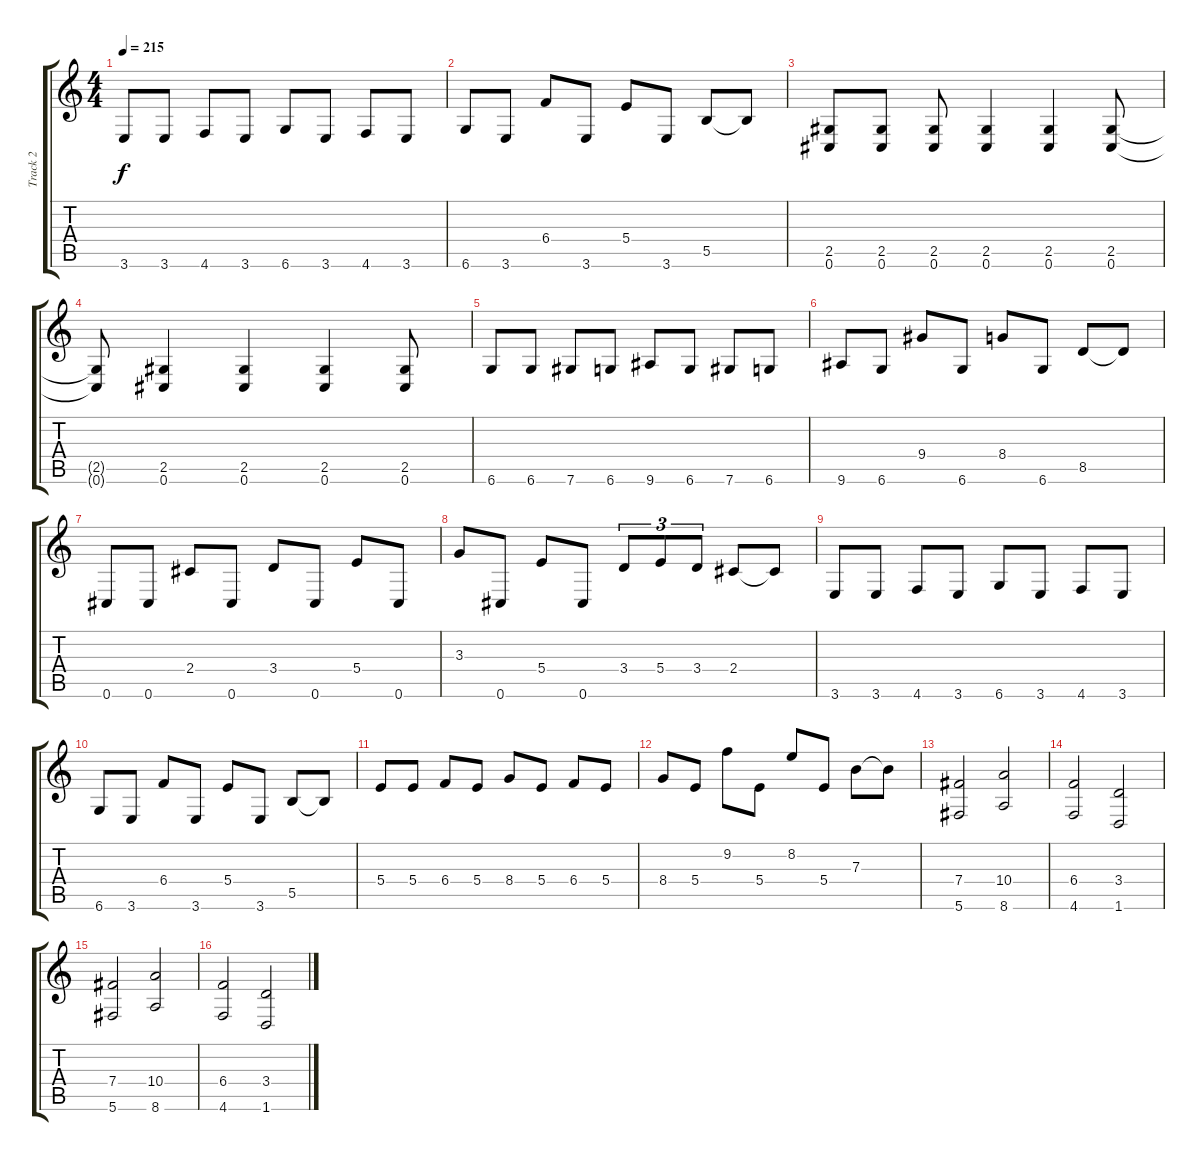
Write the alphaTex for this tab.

\track ("Track 2" "Track 2") {instrument distortionguitar}
\staff {score tabs}
\tuning (Db4 Ab3 E3 B2 Gb2 Db2) {hide}
\ts (4 4)
\tempo 215
\clef g2
\ks c
3.6.8{dy f} 3.6.8 4.6.8 3.6.8 6.6.8 3.6.8 4.6.8 3.6.8 |
6.6.8 3.6.8 6.4.8 3.6.8 5.4.8 3.6.8 5.5.8 5.5{t}.8 |
(2.5 0.6).8 (2.5 0.6).8 (2.5 0.6).8 (2.5 0.6).4 (2.5 0.6).4 (2.5 0.6).8 |
(2.5{t} 0.6{t}).8 (2.5 0.6).4 (2.5 0.6).4 (2.5 0.6).4 (2.5 0.6).8 |
6.6.8 6.6.8 7.6.8 6.6.8 9.6.8 6.6.8 7.6.8 6.6.8 |
9.6.8 6.6.8 9.4.8 6.6.8 8.4.8 6.6.8 8.5.8 8.5{t}.8 |
0.6.8 0.6.8 2.4.8 0.6.8 3.4.8 0.6.8 5.4.8 0.6.8 |
3.3.8 0.6.8 5.4.8 0.6.8 3.4.8{tu (3 2)} 5.4.8{tu (3 2)} 3.4.8{tu (3 2)} 2.4.8 2.4{t}.8 |
3.6.8 3.6.8 4.6.8 3.6.8 6.6.8 3.6.8 4.6.8 3.6.8 |
6.6.8 3.6.8 6.4.8 3.6.8 5.4.8 3.6.8 5.5.8 5.5{t}.8 |
5.4.8 5.4.8 6.4.8 5.4.8 8.4.8 5.4.8 6.4.8 5.4.8 |
8.4.8 5.4.8 9.2.8 5.4.8 8.2.8 5.4.8 7.3.8 7.3{t}.8 |
(7.4 5.6).2 (10.4 8.6).2 |
(6.4 4.6).2 (3.4 1.6).2 |
(7.4 5.6).2 (10.4 8.6).2 |
(6.4 4.6).2 (3.4 1.6).2
